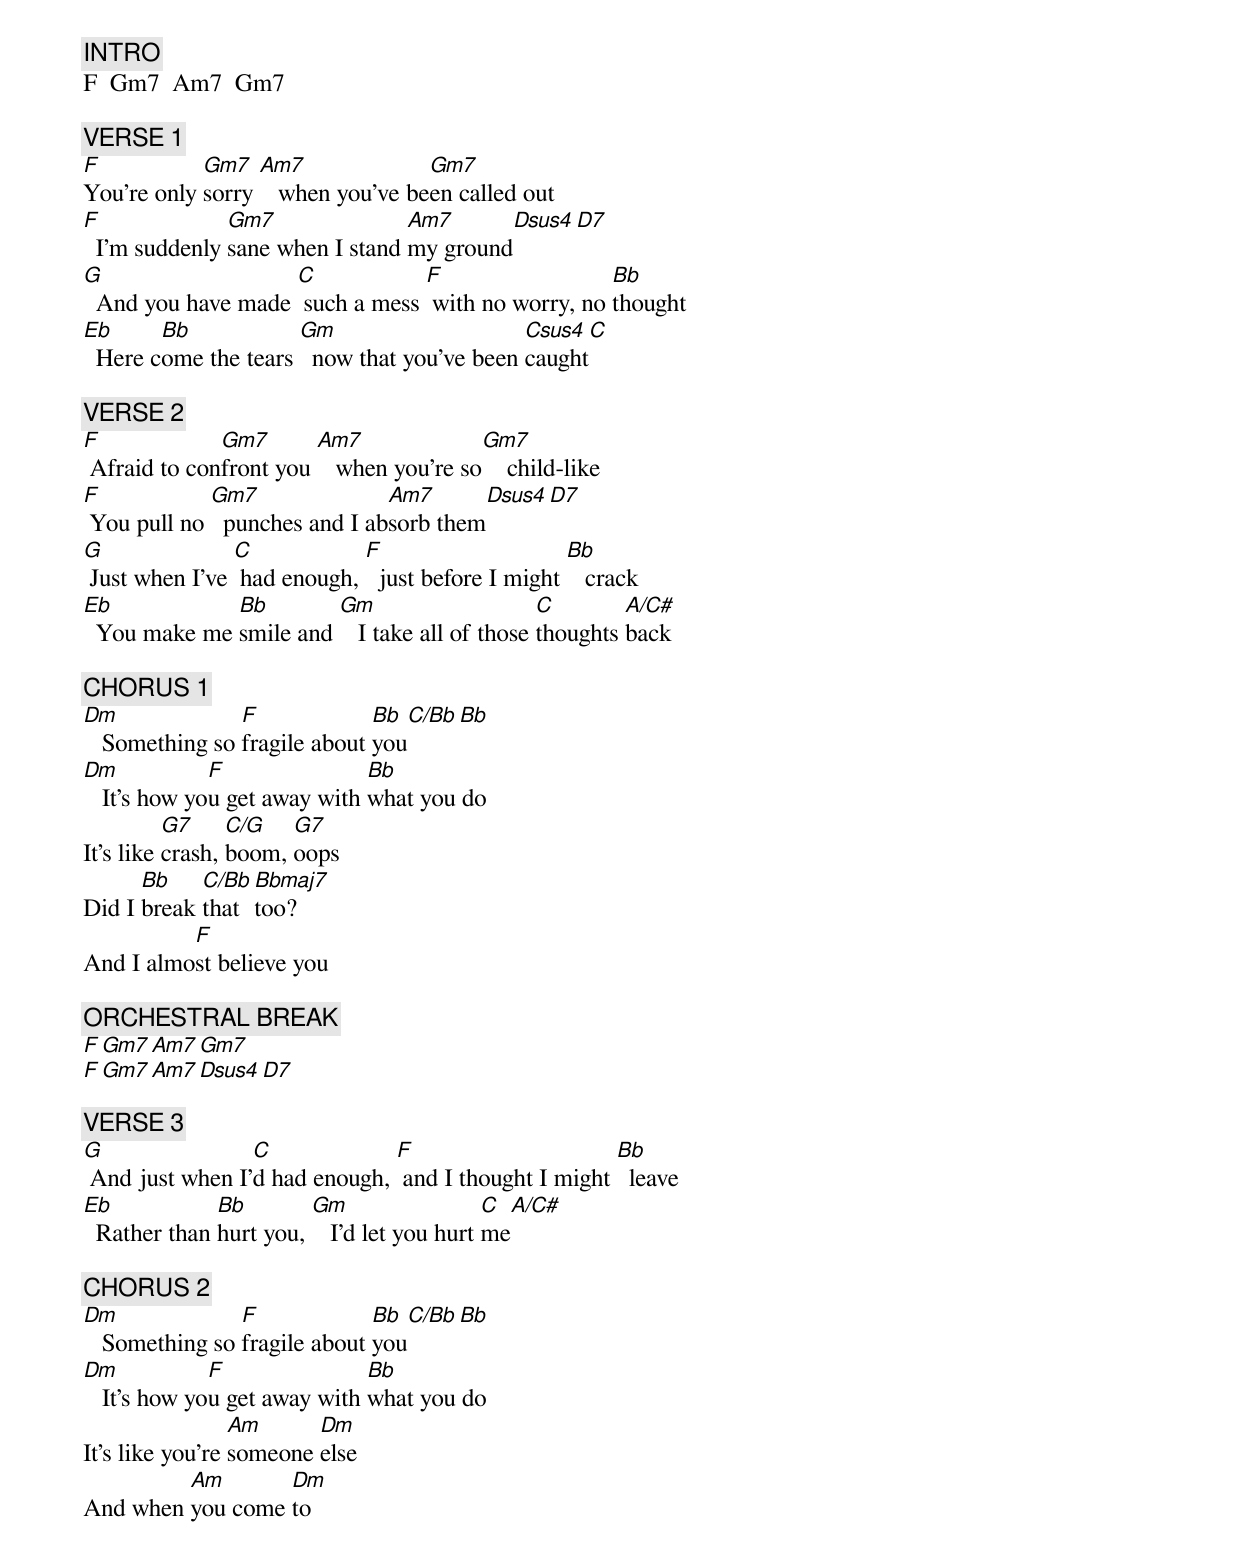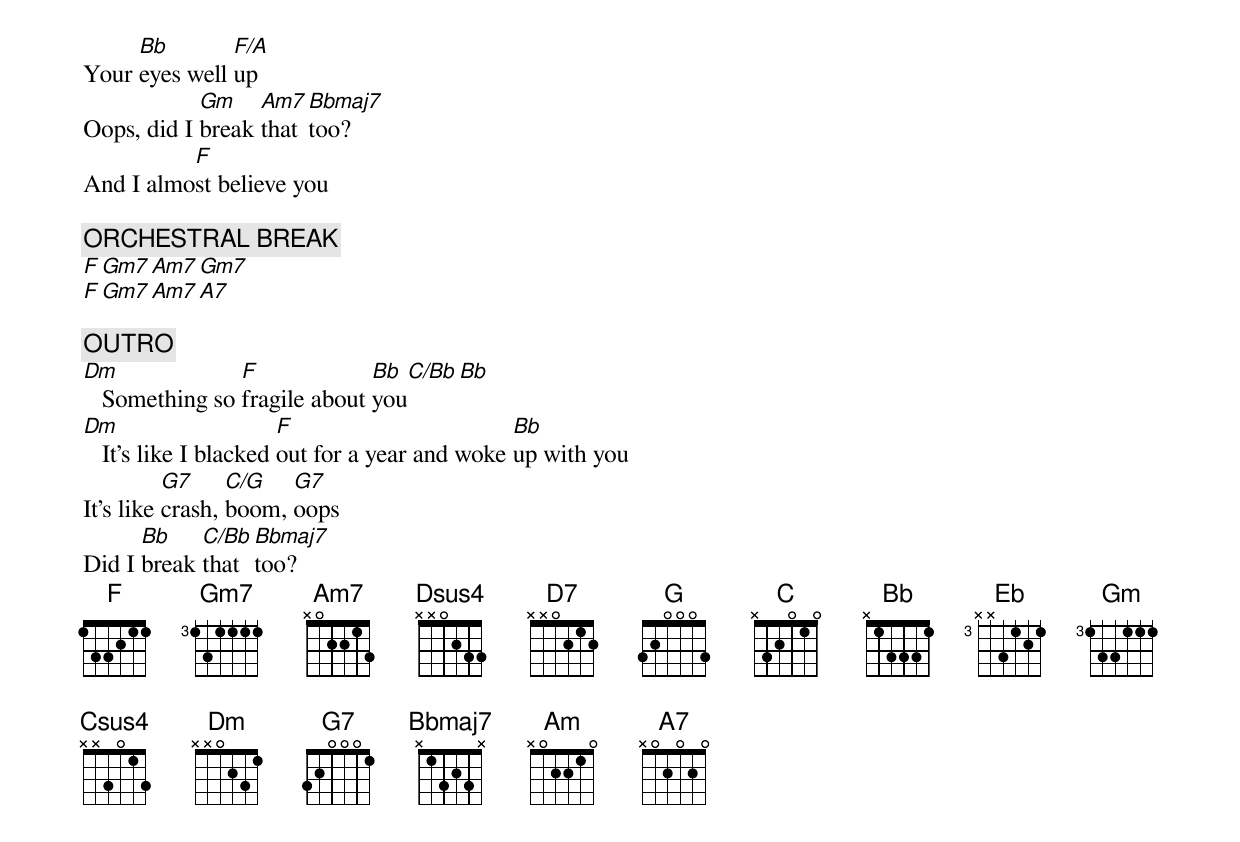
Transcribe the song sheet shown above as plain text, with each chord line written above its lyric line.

[INTRO]
F  Gm7  Am7  Gm7

[VERSE 1]
F           Gm7   Am7              Gm7
You're only sorry    when you've been called out
F              Gm7               Am7       Dsus4  D7
  I'm suddenly sane when I stand my ground
G                   C            F                  Bb
  And you have made  such a mess  with no worry, no thought
Eb      Bb            Gm                     Csus4  C
  Here come the tears   now that you've been caught

[VERSE 2]
F             Gm7       Am7              Gm7
 Afraid to confront you    when you're so    child-like
F            Gm7               Am7       Dsus4  D7
 You pull no   punches and I absorb them
G               C            F                     Bb
 Just when I've  had enough,   just before I might    crack
Eb            Bb        Gm                     C        A/C#
  You make me smile and    I take all of those thoughts back

[CHORUS 1]
Dm              F             Bb    C/Bb   Bb
   Something so fragile about you
Dm            F               Bb
   It's how you get away with what you do
          G7     C/G   G7
It's like crash, boom, oops
      Bb    C/Bb  Bbmaj7
Did I break that  too?
          F
And I almost believe you

[ORCHESTRAL BREAK]
F  Gm7  Am7  Gm7
F  Gm7  Am7  Dsus4  D7

[VERSE 3]
G                C             F                      Bb
 And just when I'd had enough,  and I thought I might   leave
Eb            Bb        Gm                  C  A/C#
  Rather than hurt you,    I'd let you hurt me

[CHORUS 2]
Dm              F             Bb    C/Bb   Bb
   Something so fragile about you
Dm            F               Bb
   It's how you get away with what you do
                 Am      Dm
It's like you're someone else
         Am       Dm
And when you come to
     Bb        F/A
Your eyes well up
            Gm    Am7  Bbmaj7
Oops, did I break that too?
          F
And I almost believe you

[ORCHESTRAL BREAK]
F  Gm7  Am7  Gm7
F  Gm7  Am7  A7

[OUTRO]
Dm              F             Bb    C/Bb   Bb
   Something so fragile about you
Dm                     F                       Bb
   It's like I blacked out for a year and woke up with you
          G7     C/G   G7
It's like crash, boom, oops
      Bb    C/Bb  Bbmaj7
Did I break that  too?
